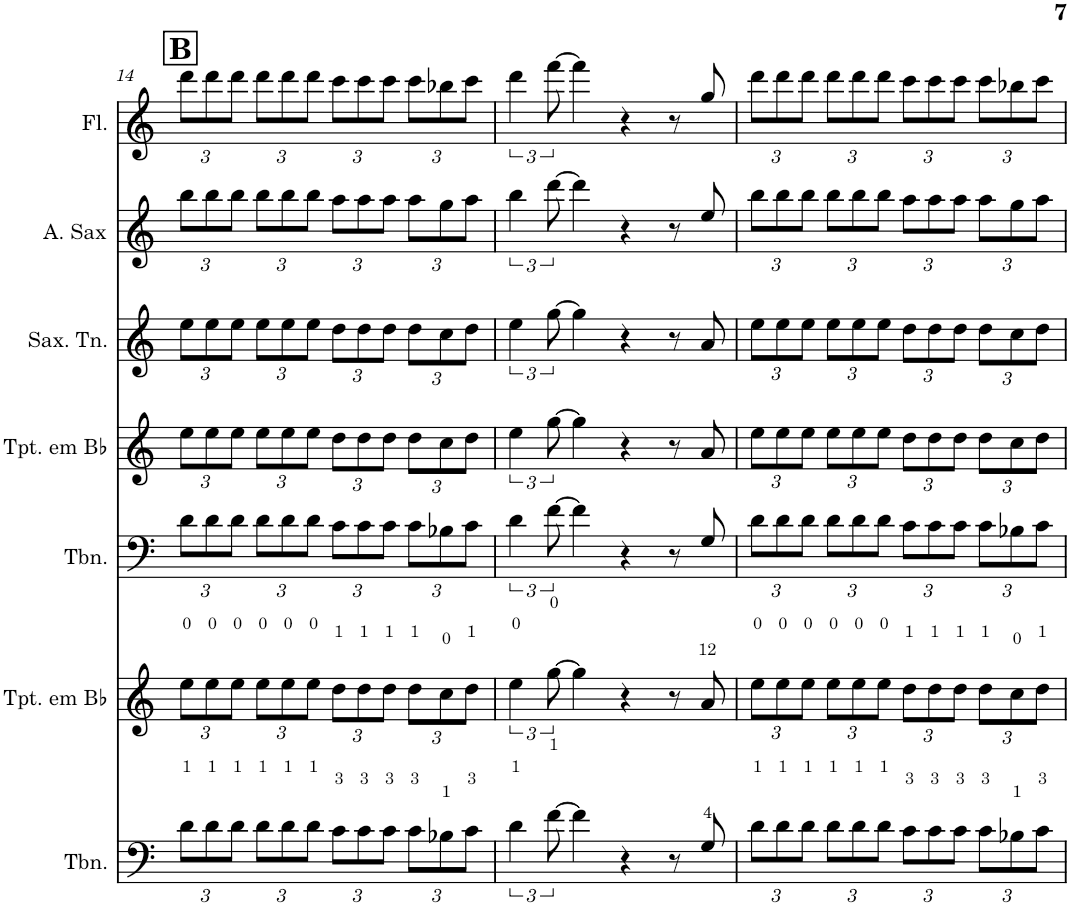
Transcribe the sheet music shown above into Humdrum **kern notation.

**kern	**kern	**kern	**kern	**kern	**kern	**kern
*part7	*part6	*part5	*part4	*part3	*part2	*part1
*staff7	*staff6	*staff5	*staff4	*staff3	*staff2	*staff1
*I"Trombone	*I"Trompete em Bb	*I"Trombone	*I"Trompete em Bb	*I"Saxofone Tenor	*I"Saxofone Alto	*I"Flauta Transversal
*I'Tbn.	*I'Tpt. em Bb	*I'Tbn.	*I'Tpt. em Bb	*I'Sax. Tn.	*	*I'Fl.
!!LO:PB:g=z
*clefF4	*clefG2	*clefF4	*clefG2	*clefG2	*clefG2	*clefG2
*	*Trd1c2	*	*Trd1c2	*Trd8c14	*Trd5c9	*
*k[]	*k[]	*k[]	*k[]	*k[]	*k[]	*k[]
*M4/4	*M4/4	*M4/4	*M4/4	*M4/4	*M4/4	*M4/4
*Xbrackettup	*Xbrackettup	*Xbrackettup	*Xbrackettup	*Xbrackettup	*Xbrackettup	*Xbrackettup
!!LO:REH:place=s1:a:B:cj:fs=14:t=B
=14	=14	=14	=14	=14	=14	=14
12d\L	12ee\L	12d\L	12ee\L	12ee\L	12bb\L	12ddd\L
12d\	12ee\	12d\	12ee\	12ee\	12bb\	12ddd\
12d\J	12ee\J	12d\J	12ee\J	12ee\J	12bb\J	12ddd\J
12d\L	12ee\L	12d\L	12ee\L	12ee\L	12bb\L	12ddd\L
12d\	12ee\	12d\	12ee\	12ee\	12bb\	12ddd\
12d\J	12ee\J	12d\J	12ee\J	12ee\J	12bb\J	12ddd\J
12c\L	12dd\L	12c\L	12dd\L	12dd\L	12aa\L	12ccc\L
12c\	12dd\	12c\	12dd\	12dd\	12aa\	12ccc\
12c\J	12dd\J	12c\J	12dd\J	12dd\J	12aa\J	12ccc\J
12c\L	12dd\L	12c\L	12dd\L	12dd\L	12aa\L	12ccc\L
12B-X\	12cc\	12B-X\	12cc\	12cc\	12gg\	12bb-X\
12c\J	12dd\J	12c\J	12dd\J	12dd\J	12aa\J	12ccc\J
=15	=15	=15	=15	=15	=15	=15
*brackettup	*brackettup	*brackettup	*brackettup	*brackettup	*brackettup	*brackettup
6d\	6ee\	6d\	6ee\	6ee\	6bb\	6ddd\
[12f\	[12gg\	[12f\	[12gg\	[12gg\	[12ddd\	[12fff\
4f\]	4gg\]	4f\]	4gg\]	4gg\]	4ddd\]	4fff\]
4r	4r	4r	4r	4r	4r	4r
8r	8r	8r	8r	8r	8r	8r
8G/	8a/	8G/	8a/	8a/	8ee/	8gg/
=16	=16	=16	=16	=16	=16	=16
*Xbrackettup	*Xbrackettup	*Xbrackettup	*Xbrackettup	*Xbrackettup	*Xbrackettup	*Xbrackettup
12d\L	12ee\L	12d\L	12ee\L	12ee\L	12bb\L	12ddd\L
12d\	12ee\	12d\	12ee\	12ee\	12bb\	12ddd\
12d\J	12ee\J	12d\J	12ee\J	12ee\J	12bb\J	12ddd\J
12d\L	12ee\L	12d\L	12ee\L	12ee\L	12bb\L	12ddd\L
12d\	12ee\	12d\	12ee\	12ee\	12bb\	12ddd\
12d\J	12ee\J	12d\J	12ee\J	12ee\J	12bb\J	12ddd\J
12c\L	12dd\L	12c\L	12dd\L	12dd\L	12aa\L	12ccc\L
12c\	12dd\	12c\	12dd\	12dd\	12aa\	12ccc\
12c\J	12dd\J	12c\J	12dd\J	12dd\J	12aa\J	12ccc\J
12c\L	12dd\L	12c\L	12dd\L	12dd\L	12aa\L	12ccc\L
12B-X\	12cc\	12B-X\	12cc\	12cc\	12gg\	12bb-X\
12c\J	12dd\J	12c\J	12dd\J	12dd\J	12aa\J	12ccc\J
=	=	=	=	=	=	=
*-	*-	*-	*-	*-	*-	*-
